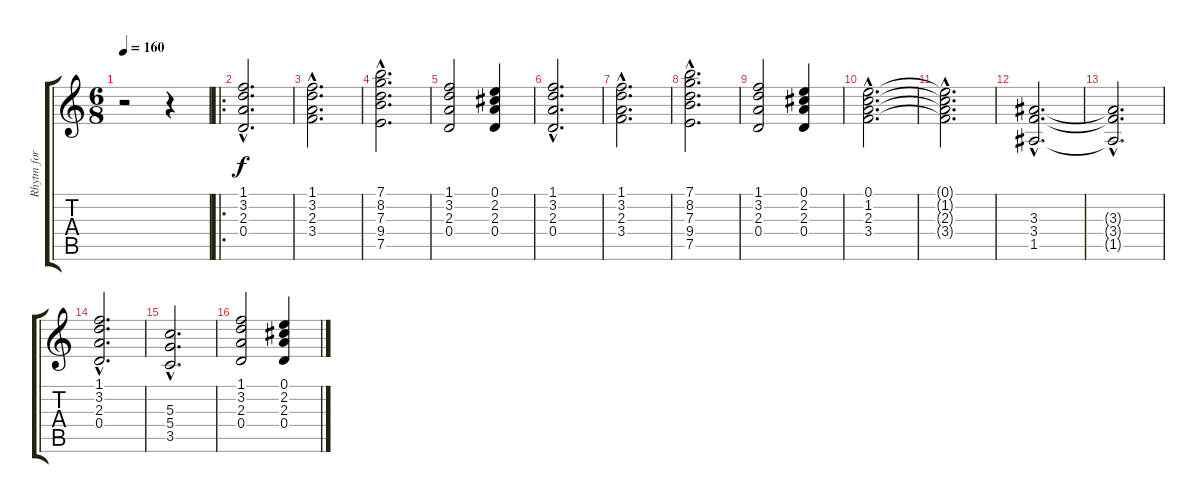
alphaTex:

\track ("Rhytm for Outro (clean)" "Rhytm for ") {instrument acousticguitarnylon}
\staff {score tabs}
\tuning (E4 B3 G3 D3 A2 E2) {hide}
\ts (6 8)
\tempo 160
\clef g2
\ks c
r.2{dy f} r.4 |
\ro
(1.1{hac} 3.2{hac} 2.3{hac} 0.4{hac}).2{d} |
(1.1{hac} 3.2{hac} 2.3{hac} 3.4{hac}).2{d} |
(7.1{hac} 8.2{hac} 7.3{hac} 9.4{hac} 7.5{hac}).2{d} |
(1.1 3.2 2.3 0.4).2 (0.1 2.2 2.3 0.4).4 |
(1.1{hac} 3.2{hac} 2.3{hac} 0.4{hac}).2{d} |
(1.1{hac} 3.2{hac} 2.3{hac} 3.4{hac}).2{d} |
(7.1{hac} 8.2{hac} 7.3{hac} 9.4{hac} 7.5{hac}).2{d} |
(1.1 3.2 2.3 0.4).2 (0.1 2.2 2.3 0.4).4 |
(0.1{hac} 1.2{hac} 2.3{hac} 3.4{hac}).2{d} |
(0.1{hac t} 1.2{hac t} 2.3{hac t} 3.4{hac t}).2{d} |
(3.3{hac} 3.4{hac} 1.5{hac}).2{d} |
(3.3{hac t} 3.4{hac t} 1.5{hac t}).2{d} |
(1.1{hac} 3.2{hac} 2.3{hac} 0.4{hac}).2{d} |
(5.3{hac} 5.4{hac} 3.5{hac}).2{d} |
(1.1 3.2 2.3 0.4).2 (0.1 2.2 2.3 0.4).4
